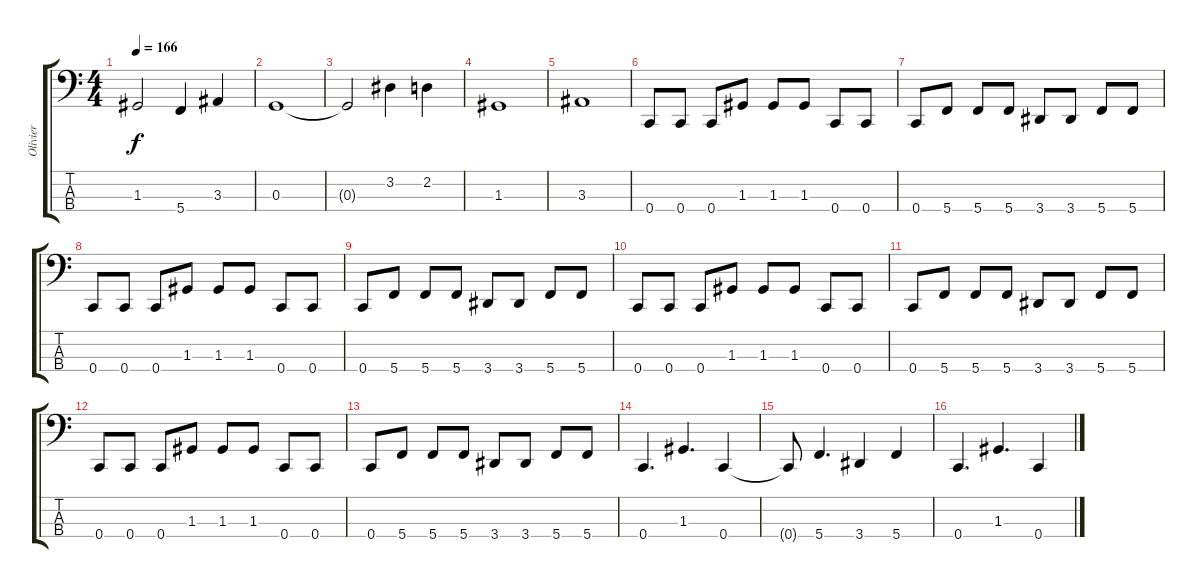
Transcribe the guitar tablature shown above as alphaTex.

\track ("Olivier" "Olivier") {instrument electricbassfinger}
\staff {score tabs}
\tuning (F2 C2 G1 C1) {hide}
\ts (4 4)
\tempo 166
\clef f4
\ks c
1.3{t}.2{dy f} 5.4.4 3.3.4 |
0.3.1 |
0.3{t}.2 3.2.4 2.2.4 |
1.3.1 |
3.3.1 |
0.4.8{instrument electricbassfinger} 0.4.8 0.4.8 1.3.8 1.3.8 1.3.8 0.4.8 0.4.8 |
0.4.8 5.4.8 5.4.8 5.4.8 3.4.8 3.4.8 5.4.8 5.4.8 |
0.4.8 0.4.8 0.4.8 1.3.8 1.3.8 1.3.8 0.4.8 0.4.8 |
0.4.8 5.4.8 5.4.8 5.4.8 3.4.8 3.4.8 5.4.8 5.4.8 |
0.4.8 0.4.8 0.4.8 1.3.8 1.3.8 1.3.8 0.4.8 0.4.8 |
0.4.8 5.4.8 5.4.8 5.4.8 3.4.8 3.4.8 5.4.8 5.4.8 |
0.4.8 0.4.8 0.4.8 1.3.8 1.3.8 1.3.8 0.4.8 0.4.8 |
0.4.8 5.4.8 5.4.8 5.4.8 3.4.8 3.4.8 5.4.8 5.4.8 |
0.4.4{d} 1.3.4{d} 0.4.4 |
0.4{t}.8 5.4.4{d} 3.4.4 5.4.4 |
0.4.4{d} 1.3.4{d} 0.4.4
